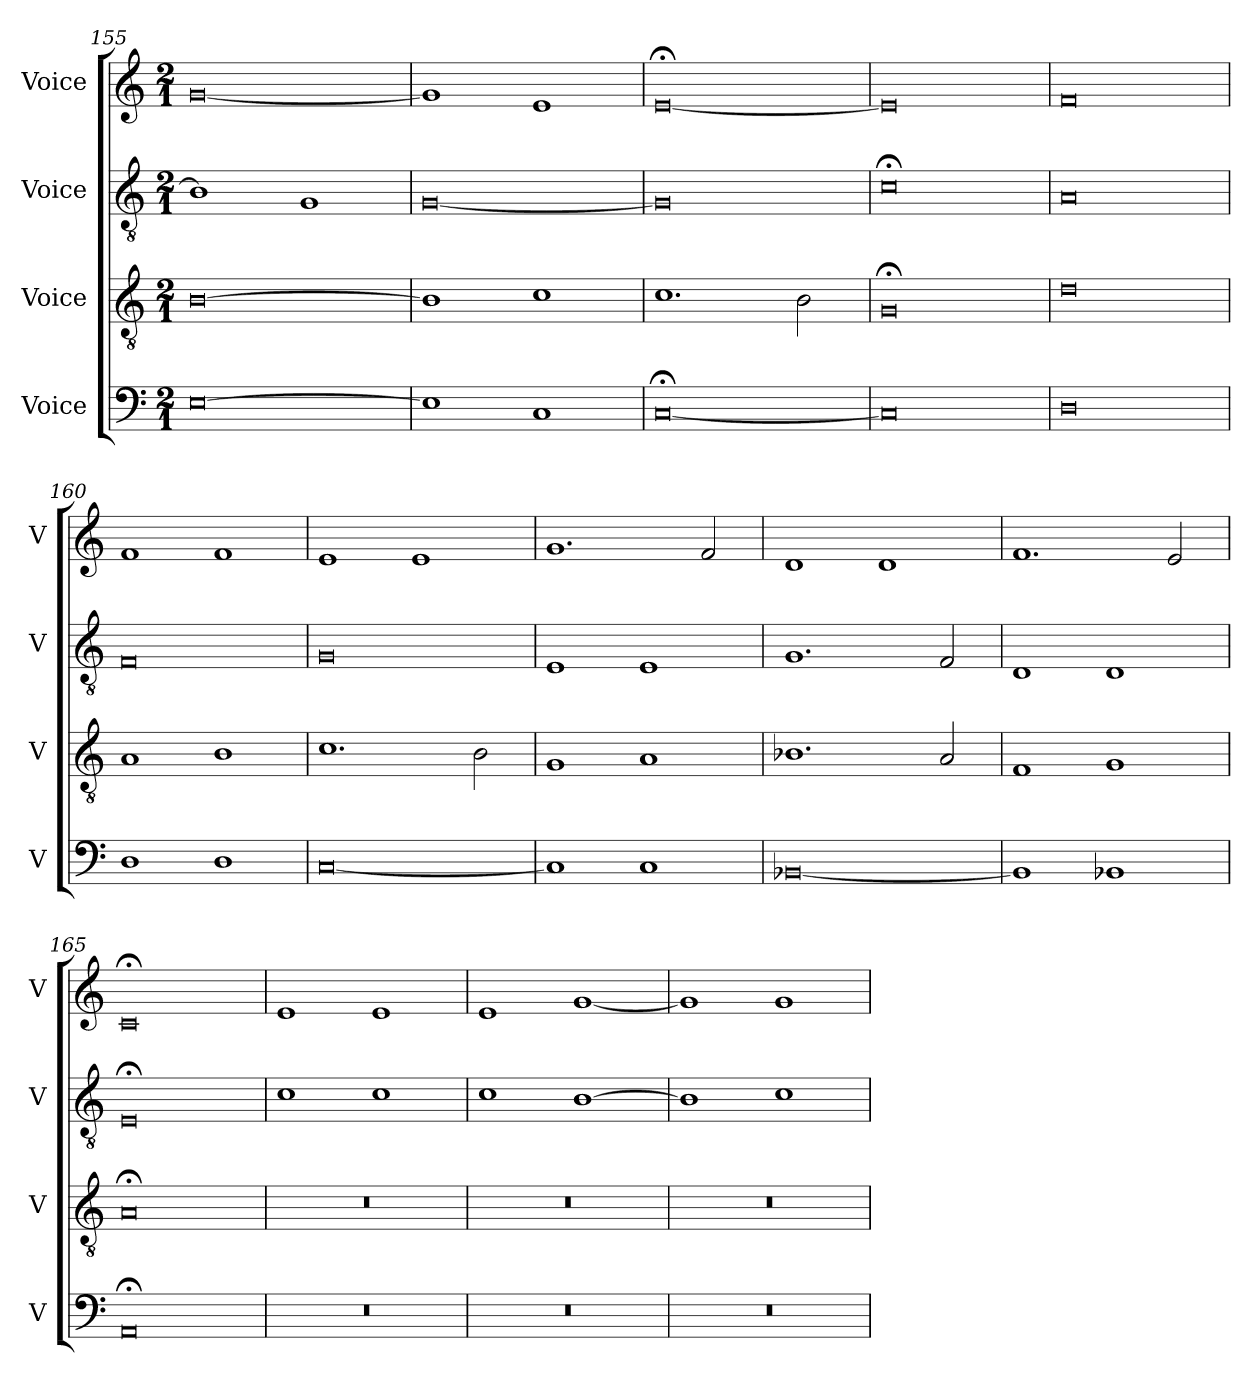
**kern	**kern	**kern	**kern
*part4	*part3	*part2	*part1
*staff4	*staff3	*staff2	*staff1
*I"Voice	*I"Voice	*I"Voice	*I"Voice
*I'V	*I'V	*I'V	*I'V
*clefF4	*clefGv2	*clefGv2	*clefG2
*k[]	*k[]	*k[]	*k[]
*M2/1	*M2/1	*M2/1	*M2/1
=155	=155	=155	=155
[0E	[0B	1B]	[0g
.	.	1G	.
=156	=156	=156	=156
1E]	1B]	[0G	1g]
1C	1c	.	1e
=157	=157	=157	=157
[0C;	1.c	0G]	[0e;
.	2B\	.	.
=158	=158	=158	=158
0C]	0G;	0c;	0e]
=159	=159	=159	=159
0D	0d	0A	0f
=160	=160	=160	=160
1D	1A	0F	1f
1D	1B	.	1f
=161	=161	=161	=161
[0C	1.c	0G	1e
.	.	.	1e
.	2B\	.	.
=162	=162	=162	=162
1C]	1G	1E	1.g
1C	1A	1E	.
.	.	.	2f/
=163	=163	=163	=163
[0BB-X	1.B-X	1.G	1d
.	.	.	1d
.	2A/	2F/	.
!!LO:LB:g=z
=164	=164	=164	=164
1BB-]	1F	1D	1.f
1BB-X	1G	1D	.
.	.	.	2e/
=165	=165	=165	=165
0AA;	0A;	0E;	0c;
=166	=166	=166	=166
0r	0r	1c	1e
.	.	1c	1e
=167	=167	=167	=167
0r	0r	1c	1e
.	.	[1B	[1g
=168	=168	=168	=168
0r	0r	1B]	1g]
.	.	1c	1g
=	=	=	=
*-	*-	*-	*-
